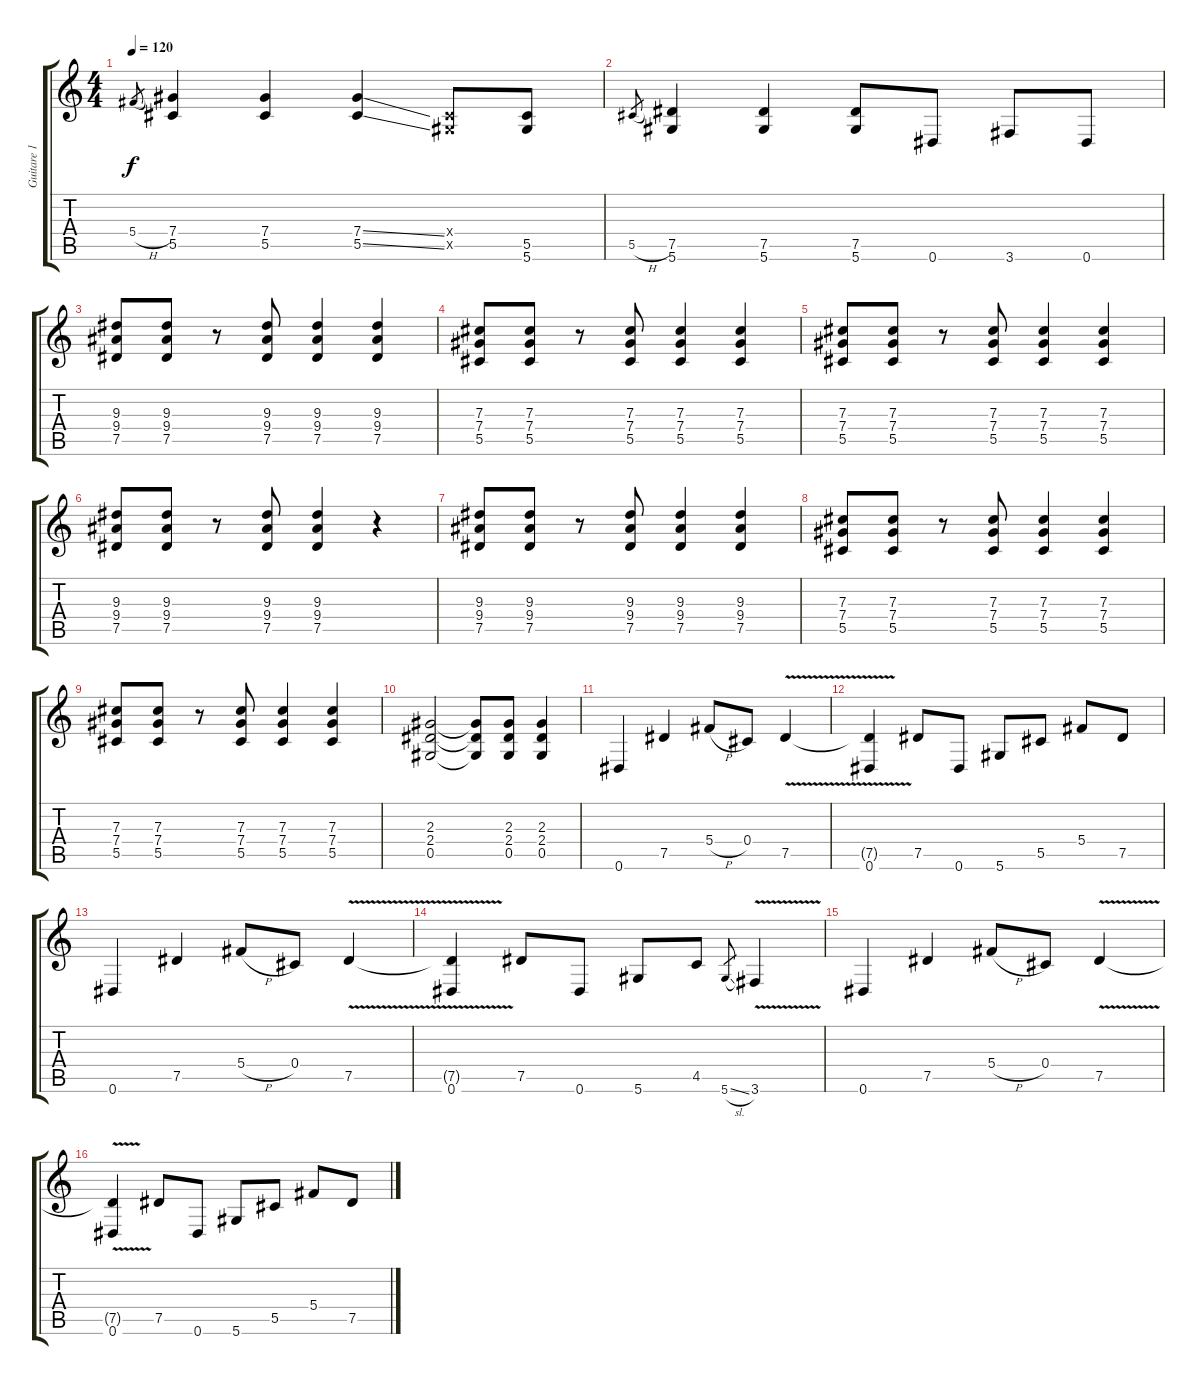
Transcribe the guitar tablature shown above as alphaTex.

\track ("Guitare 1 (James)" "Guitare 1 ") {instrument electricguitarclean}
\staff {score tabs}
\tuning (Eb4 Bb3 Gb3 Db3 Ab2 Eb2) {hide}
\ts (4 4)
\tempo 120
\clef g2
\ks c
5.4{h}.8{gr dy f} (7.4 5.5).4 (7.4 5.5).4 (7.4{ss} 5.5{ss}).4 (0.4{x} 0.5{x}).8 (5.5 5.6).8 |
5.5{h}.8{gr} (7.5 5.6).4 (7.5 5.6).4 (7.5 5.6).8 0.6.8 3.6.8 0.6.8 |
(9.3 9.4 7.5).8{instrument distortionguitar} (9.3 9.4 7.5).8 r.8 (9.3 9.4 7.5).8 (9.3 9.4 7.5).4 (9.3 9.4 7.5).4 |
(7.3 7.4 5.5).8 (7.3 7.4 5.5).8 r.8 (7.3 7.4 5.5).8 (7.3 7.4 5.5).4 (7.3 7.4 5.5).4 |
(7.3 7.4 5.5).8 (7.3 7.4 5.5).8 r.8 (7.3 7.4 5.5).8 (7.3 7.4 5.5).4 (7.3 7.4 5.5).4 |
(9.3 9.4 7.5).8{instrument distortionguitar} (9.3 9.4 7.5).8 r.8 (9.3 9.4 7.5).8 (9.3 9.4 7.5).4 r.4 |
(9.3 9.4 7.5).8{instrument distortionguitar} (9.3 9.4 7.5).8 r.8 (9.3 9.4 7.5).8 (9.3 9.4 7.5).4 (9.3 9.4 7.5).4 |
(7.3 7.4 5.5).8 (7.3 7.4 5.5).8 r.8 (7.3 7.4 5.5).8 (7.3 7.4 5.5).4 (7.3 7.4 5.5).4 |
(7.3 7.4 5.5).8 (7.3 7.4 5.5).8 r.8 (7.3 7.4 5.5).8 (7.3 7.4 5.5).4 (7.3 7.4 5.5).4 |
(2.3 2.4 0.5).2 (2.3{t} 2.4{t} 0.5{t}).8 (2.3 2.4 0.5).8 (2.3 2.4 0.5).4 |
0.6.4{instrument electricguitarclean} 7.5.4 5.4{h}.8 0.4.8 7.5{v}.4 |
(7.5{t} 0.6).4 7.5.8 0.6.8 5.6.8 5.5.8 5.4.8 7.5.8 |
0.6.4 7.5.4 5.4{h}.8 0.4.8 7.5{v}.4 |
(7.5{t} 0.6).4 7.5.8 0.6.8 5.6.8 4.5.8 5.6{sl}.8{gr} 3.6{v}.4 |
0.6.4 7.5.4 5.4{h}.8 0.4.8 7.5{v}.4 |
(7.5{t} 0.6).4 7.5.8 0.6.8 5.6.8 5.5.8 5.4.8 7.5.8
